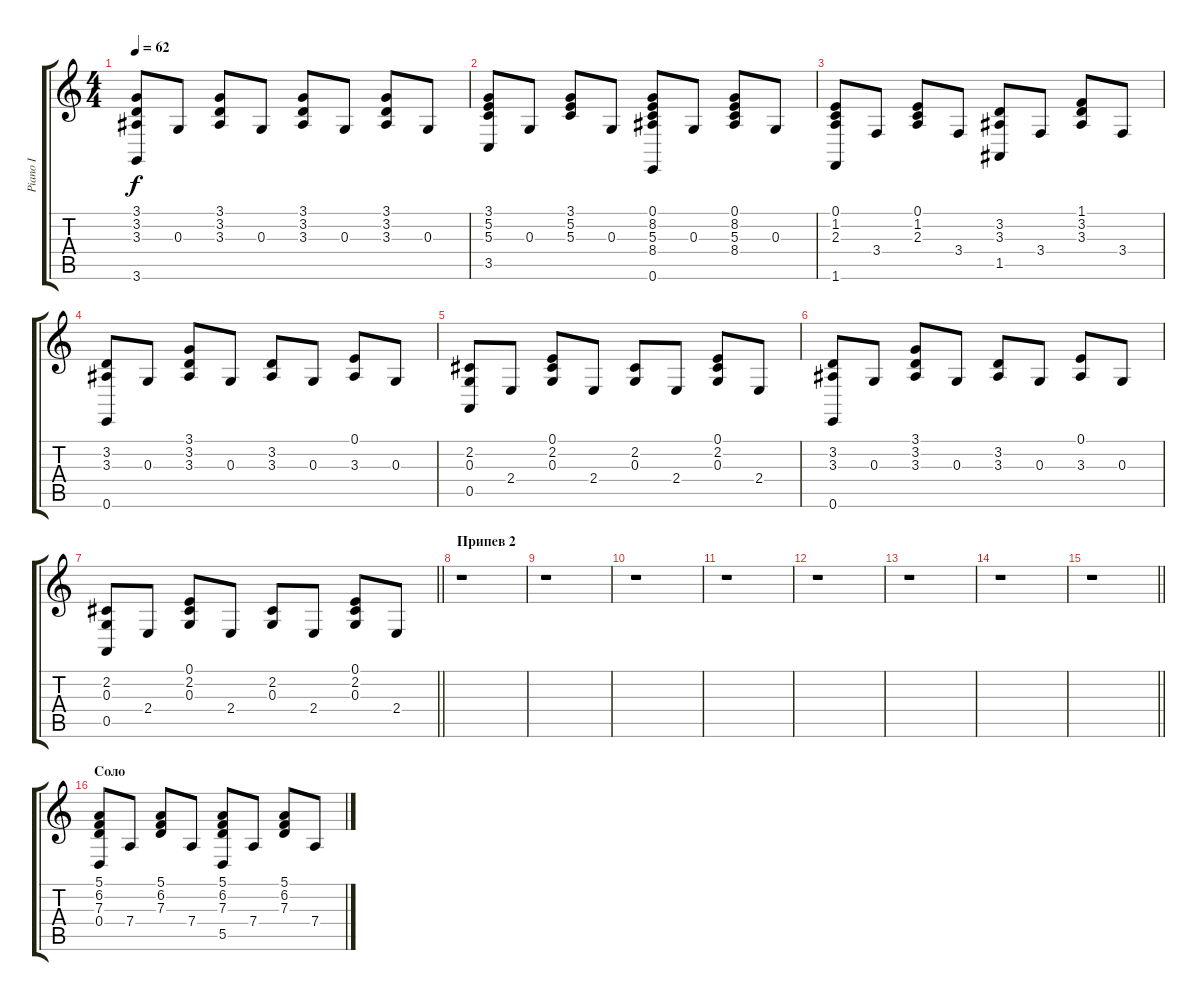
\track ("Piano I" "Piano I") {instrument electricgrandpiano}
\staff {score tabs}
\tuning (E4 B3 G3 D3 A2 E2) {hide}
\ts (4 4)
\tempo 62
\clef g2
\ks c
(3.1 3.2 3.3 3.6).8{dy f} 0.3.8 (3.1 3.2 3.3).8 0.3.8 (3.1 3.2 3.3).8 0.3.8 (3.1 3.2 3.3).8 0.3.8 |
(3.1 5.2 5.3 3.5).8 0.3.8 (3.1 5.2 5.3).8 0.3.8 (0.1 8.2 5.3 8.4 0.6).8 0.3.8 (0.1 8.2 5.3 8.4).8 0.3.8 |
(0.1 1.2 2.3 1.6).8 3.4.8 (0.1 1.2 2.3).8 3.4.8 (3.2 3.3 1.5).8 3.4.8 (1.1 3.2 3.3).8 3.4.8 |
(3.2 3.3 0.6).8 0.3.8 (3.1 3.2 3.3).8 0.3.8 (3.2 3.3).8 0.3.8 (0.1 3.3).8 0.3.8 |
(2.2 0.3 0.5).8 2.4.8 (0.1 2.2 0.3).8 2.4.8 (2.2 0.3).8 2.4.8 (0.1 2.2 0.3).8 2.4.8 |
(3.2 3.3 0.6).8 0.3.8 (3.1 3.2 3.3).8 0.3.8 (3.2 3.3).8 0.3.8 (0.1 3.3).8 0.3.8 |
\barLineRight lightlight
(2.2 0.3 0.5).8 2.4.8 (0.1 2.2 0.3).8 2.4.8 (2.2 0.3).8 2.4.8 (0.1 2.2 0.3).8 2.4.8 |
\section ("" "Припев 2")
r.1 |
r.1 |
r.1 |
r.1 |
r.1 |
r.1 |
r.1 |
\barLineRight lightlight
r.1 |
\section ("" "Соло")
(5.1 6.2 7.3 0.4).8 7.4.8 (5.1 6.2 7.3).8 7.4.8 (5.1 6.2 7.3 5.5).8 7.4.8 (5.1 6.2 7.3).8 7.4.8
